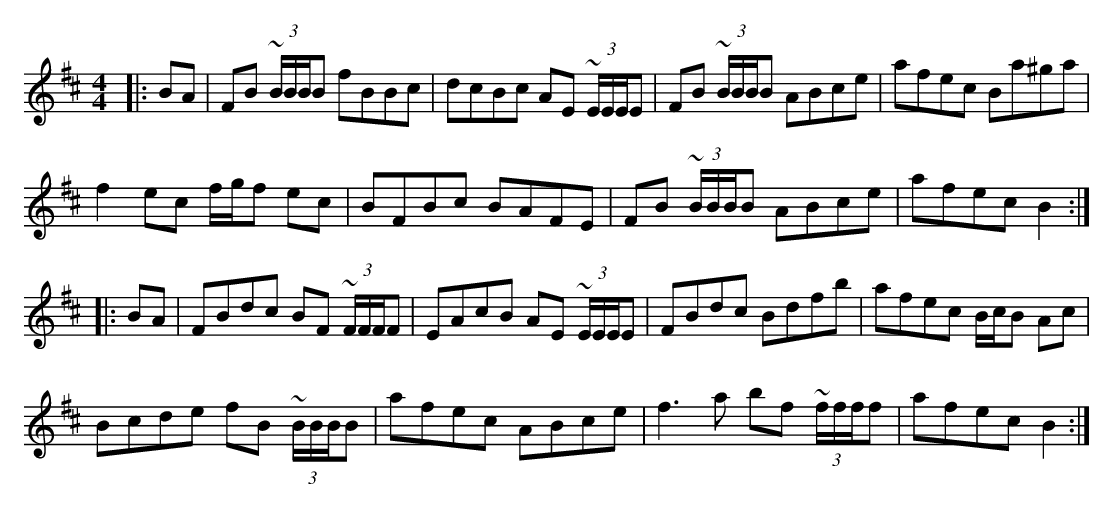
X:1
M:4/4
K:Bmin
|:BA|FB ~(3B/B/B/B fBBc|dcBc AE ~(3E/E/E/E|FB ~(3B/B/B/B ABce|afec Ba^ga|
f2 ec f/g/f ec|BFBc BAFE|FB ~(3B/B/B/B ABce|afec B2:|
|:BA|FBdc BF ~(3F/F/F/F|EAcB AE ~(3E/E/E/E|FBdc Bdfb|afec B/c/B Ac|
Bcde fB ~(3B/B/B/B|afec ABce|f3a bf ~(3f/f/f/f|afec B2:|
